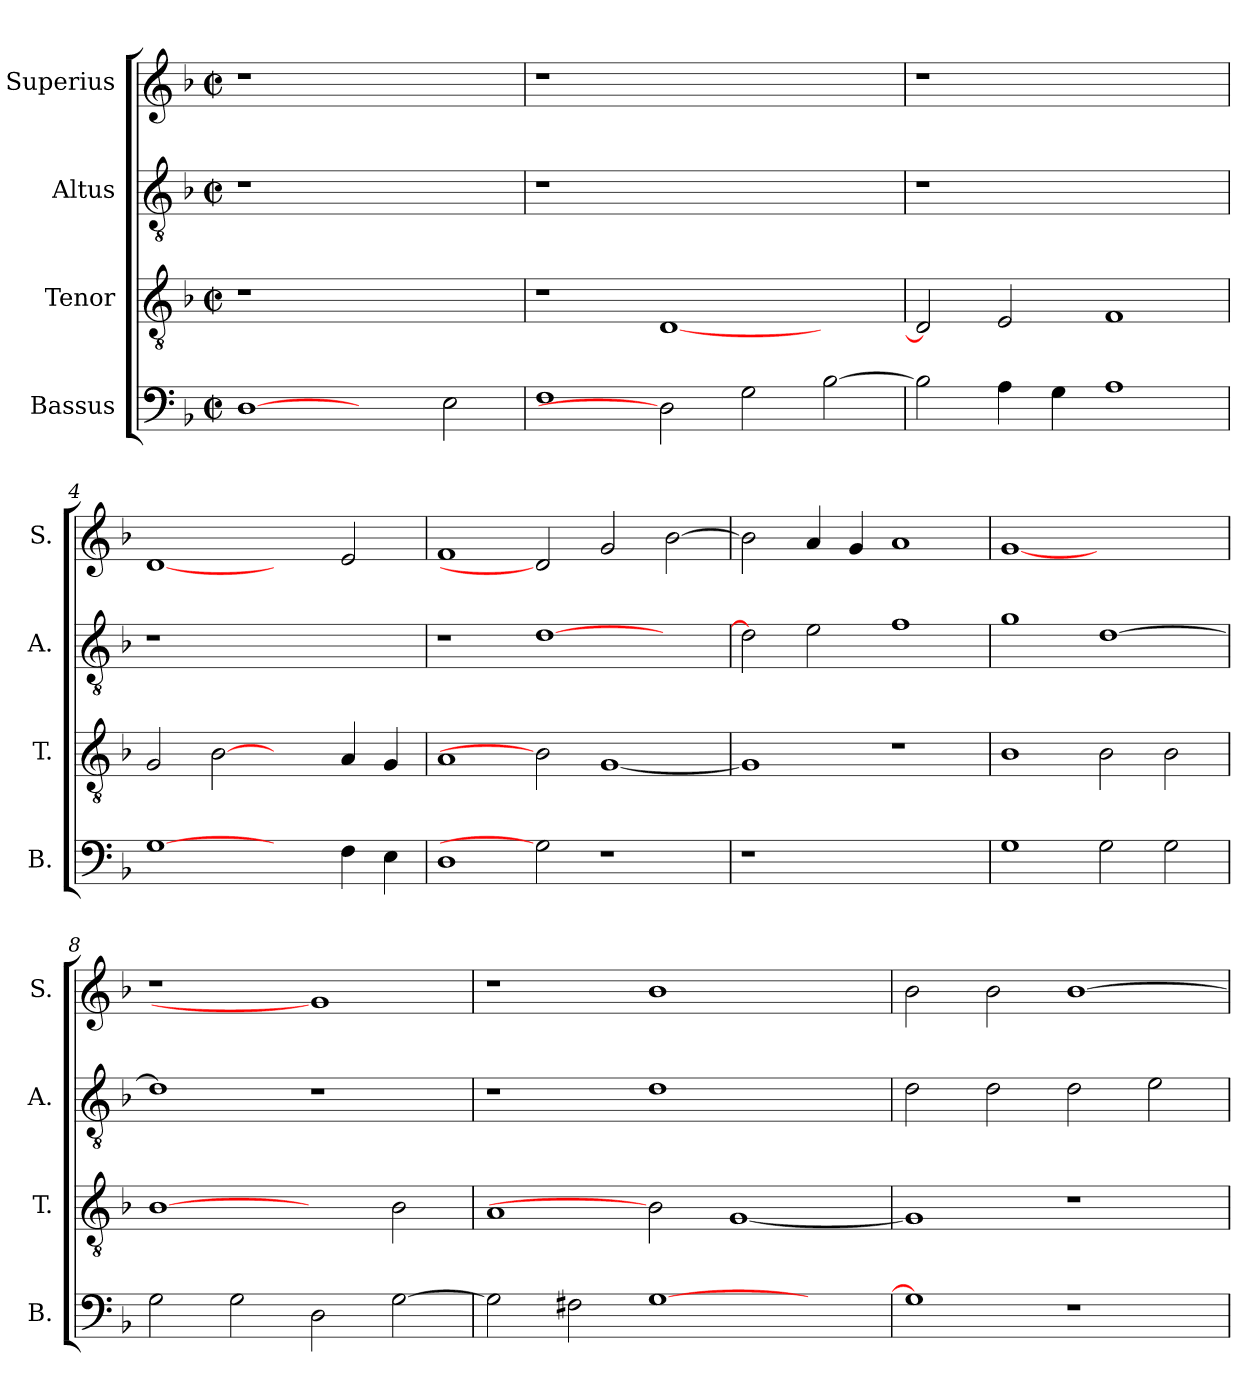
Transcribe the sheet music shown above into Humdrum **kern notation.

**kern	**kern	**kern	**kern
*part4	*part3	*part2	*part1
*staff4	*staff3	*staff2	*staff1
*I"Bassus	*I"Tenor	*I"Altus	*I"Superius
*I'B.	*I'T.	*I'A.	*I'S.
!!LO:PB:g=z
*clefF4	*clefGv2	*clefGv2	*clefG2
*	*ITrd7c12	*ITrd7c12	*
*k[b-]	*k[b-]	*k[b-]	*k[b-]
*F:	*F:	*F:	*F:
*M2/2	*M2/2	*M2/2	*M2/2
*met(c|)	*met(c|)	*met(c|)	*met(c|)
=1	=1	=1	=1
!	!LO:N:vis=1	!LO:N:vis=1	!LO:N:vis=1
[1Di	1r	1r	1r
2ryy	1ryy	1ryy	1ryy
2Ei\	.	.	.
=2	=2	=2	=2
!	!	!LO:N:vis=1	!LO:N:vis=1
1Fi	1r	1r	1r
2Di]	[<1DDi	1.ryy	1.ryy
2Gi\	.	.	.
[>2B-i\	2ryy	.	.
=3	=3	=3	=3
!	!	!LO:N:vis=1	!LO:N:vis=1
2B-i\]	2DDi/]	1r	1r
4Ai\	2EEi/	.	.
4Gi\	.	.	.
1Ai	1FFi	1ryy	1ryy
=4	=4	=4	=4
!	!	!LO:N:vis=1	!
[1Gi	2GGi/	1r	[1di
.	[2BB-i	.	.
2ryy	2ryy	1ryy	2ryy
4Fi\	4AAi/	.	2ei/
4Ei\	4GGi/	.	.
=5	=5	=5	=5
1Di	1AAi	1r	1fi
2Gi]	2BB-i]	[>1Di	2di]
1r	[<1GGi	.	2gi/
.	.	2ryy	[>2b-i\
!!LO:LB:g=z
=6	=6	=6	=6
!LO:N:vis=1	!	!	!
1r	1GGi]	2Di\]	2b-i\]
.	.	2Ei\	4ai/
.	.	.	4gi/
1ryy	1r	1Fi	1ai
=7	=7	=7	=7
1Gi	1BB-i	1Gi	[1gi
2Gi\	2BB-i\	[>1Di	1ryy
2Gi\	2BB-i\	.	.
=8	=8	=8	=8
!	!	!	!LO:N:vis=1
2Gi\	[1BB-i	1Di]	1r
2Gi\	.	.	.
2Di\	2ryy	1r	1gi]
[>2Gi\	2BB-i\	.	.
=9	=9	=9	=9
2Gi\]	1AAi	1r	1r
2F#Xi\	.	.	.
[>1Gi	2BB-i]	1Di	1b-i
.	[<1GGi	.	.
2ryy	.	2ryy	2ryy
=10	=10	=10	=10
1Gi]	1GGi]	2Di\	2b-i\
.	.	2Di\	2b-i\
1r	1r	2Di\	[>1b-i
.	.	2Ei\	.
=	=	=	=
*-	*-	*-	*-
